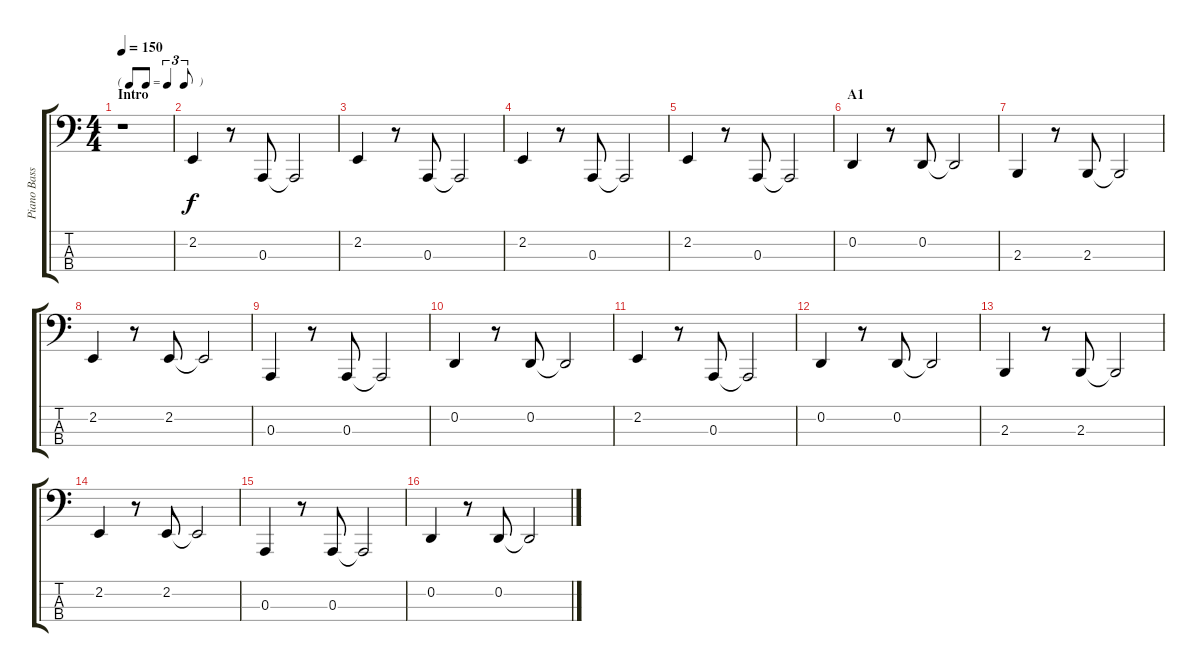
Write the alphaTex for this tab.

\track ("Piano Bass" "Piano Bass") {instrument honkytonkpiano}
\staff {score tabs}
\tuning (G2 D2 A1 E1) {hide}
\ts (4 4)
\tf triplet8th
\section ("" "Intro")
\tempo 150
\clef f4
\ks c
r.1{dy f instrument honkytonkpiano} |
2.2.4 r.8 0.3.8 0.3{t}.2 |
2.2.4 r.8 0.3.8 0.3{t}.2 |
2.2.4 r.8 0.3.8 0.3{t}.2 |
2.2.4 r.8 0.3.8 0.3{t}.2 |
\section ("" "A1")
0.2.4 r.8 0.2.8 0.2{t}.2 |
2.3.4 r.8 2.3.8 2.3{t}.2 |
2.2.4 r.8 2.2.8 2.2{t}.2 |
0.3.4 r.8 0.3.8 0.3{t}.2 |
0.2.4 r.8 0.2.8 0.2{t}.2 |
2.2.4 r.8 0.3.8 0.3{t}.2 |
0.2.4 r.8 0.2.8 0.2{t}.2 |
2.3.4 r.8 2.3.8 2.3{t}.2 |
2.2.4 r.8 2.2.8 2.2{t}.2 |
0.3.4 r.8 0.3.8 0.3{t}.2 |
0.2.4 r.8 0.2.8 0.2{t}.2
